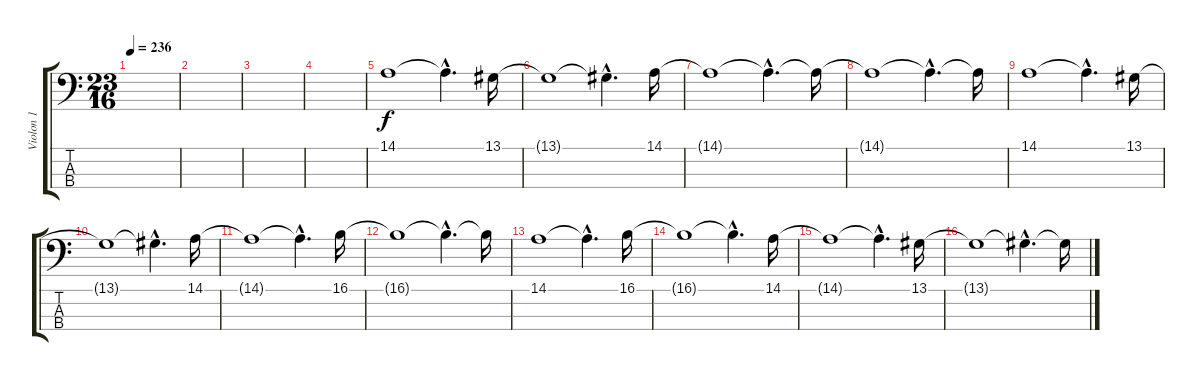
\track ("Violon 1" "Violon 1") {instrument cello}
\staff {score tabs}
\tuning (G2 D2 A1 E1) {hide}
\ts (23 16)
\tempo 236
\tempo 163
\tempo 236
\clef f4
\ks c
|
|
|
|
14.1.1 14.1{hac t}.4{d} 13.1.16 |
13.1{t}.1 13.1{hac t}.4{d} 14.1.16 |
14.1{t}.1 14.1{hac t}.4{d} 14.1{t}.16 |
14.1{t}.1 14.1{hac t}.4{d} 14.1{t}.16 |
14.1.1 14.1{hac t}.4{d} 13.1.16 |
13.1{t}.1 13.1{hac t}.4{d} 14.1.16 |
14.1{t}.1 14.1{hac t}.4{d} 16.1.16 |
16.1{t}.1 16.1{hac t}.4{d} 16.1{t}.16 |
14.1.1 14.1{hac t}.4{d} 16.1.16 |
16.1{t}.1 16.1{hac t}.4{d} 14.1.16 |
14.1{t}.1 14.1{hac t}.4{d} 13.1.16 |
13.1{t}.1 13.1{hac t}.4{d} 13.1{t}.16
